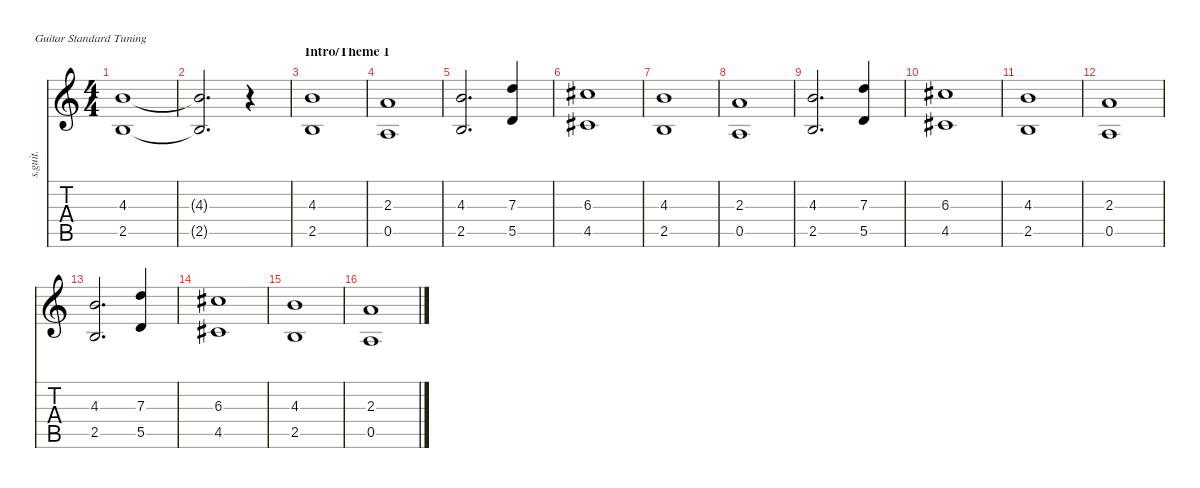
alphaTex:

\defaultSystemsLayout 4
\hideDynamics
\bracketExtendMode nobrackets
\track ("Keyboard" "s.guit.") {instrument fx4atmosphere}
\staff {score tabs}
\tuning (E4 B3 G3 D3 A2 E2)
\displaytranspose 12
\ts (4 4)
\beaming (8 2 2 2 2)
\tempo (112 hide)
\clef g2
\ks c
(4.3 2.5).1{lyrics (0 "") lyrics (1 "") lyrics (2 "") lyrics (3 "") lyrics (4 "") dy ff instrument fx4atmosphere} |
(4.3{t} 2.5{t}).2{d lyrics (0 "") lyrics (1 "") lyrics (2 "") lyrics (3 "") lyrics (4 "")} r.4 |
\section ("" "Intro/Theme 1")
(4.3 2.5).1{lyrics (0 "") lyrics (1 "") lyrics (2 "") lyrics (3 "") lyrics (4 "") dy mf} |
(2.3 0.5).1{lyrics (0 "") lyrics (1 "") lyrics (2 "") lyrics (3 "") lyrics (4 "")} |
(4.3 2.5).2{d lyrics (0 "") lyrics (1 "") lyrics (2 "") lyrics (3 "") lyrics (4 "")} (7.3 5.5).4{lyrics (0 "") lyrics (1 "") lyrics (2 "") lyrics (3 "") lyrics (4 "")} |
(6.3{acc #} 4.5{acc #}).1{lyrics (0 "") lyrics (1 "") lyrics (2 "") lyrics (3 "") lyrics (4 "")} |
(4.3 2.5).1{lyrics (0 "") lyrics (1 "") lyrics (2 "") lyrics (3 "") lyrics (4 "")} |
(2.3 0.5).1{lyrics (0 "") lyrics (1 "") lyrics (2 "") lyrics (3 "") lyrics (4 "")} |
(4.3 2.5).2{d lyrics (0 "") lyrics (1 "") lyrics (2 "") lyrics (3 "") lyrics (4 "")} (7.3 5.5).4{lyrics (0 "") lyrics (1 "") lyrics (2 "") lyrics (3 "") lyrics (4 "")} |
(6.3{acc #} 4.5{acc #}).1{lyrics (0 "") lyrics (1 "") lyrics (2 "") lyrics (3 "") lyrics (4 "")} |
(4.3 2.5).1{lyrics (0 "") lyrics (1 "") lyrics (2 "") lyrics (3 "") lyrics (4 "")} |
(2.3 0.5).1{lyrics (0 "") lyrics (1 "") lyrics (2 "") lyrics (3 "") lyrics (4 "")} |
(4.3 2.5).2{d lyrics (0 "") lyrics (1 "") lyrics (2 "") lyrics (3 "") lyrics (4 "")} (7.3 5.5).4{lyrics (0 "") lyrics (1 "") lyrics (2 "") lyrics (3 "") lyrics (4 "")} |
(6.3{acc #} 4.5{acc #}).1{lyrics (0 "") lyrics (1 "") lyrics (2 "") lyrics (3 "") lyrics (4 "")} |
(4.3 2.5).1{lyrics (0 "") lyrics (1 "") lyrics (2 "") lyrics (3 "") lyrics (4 "")} |
(2.3 0.5).1{lyrics (0 "") lyrics (1 "") lyrics (2 "") lyrics (3 "") lyrics (4 "")}
